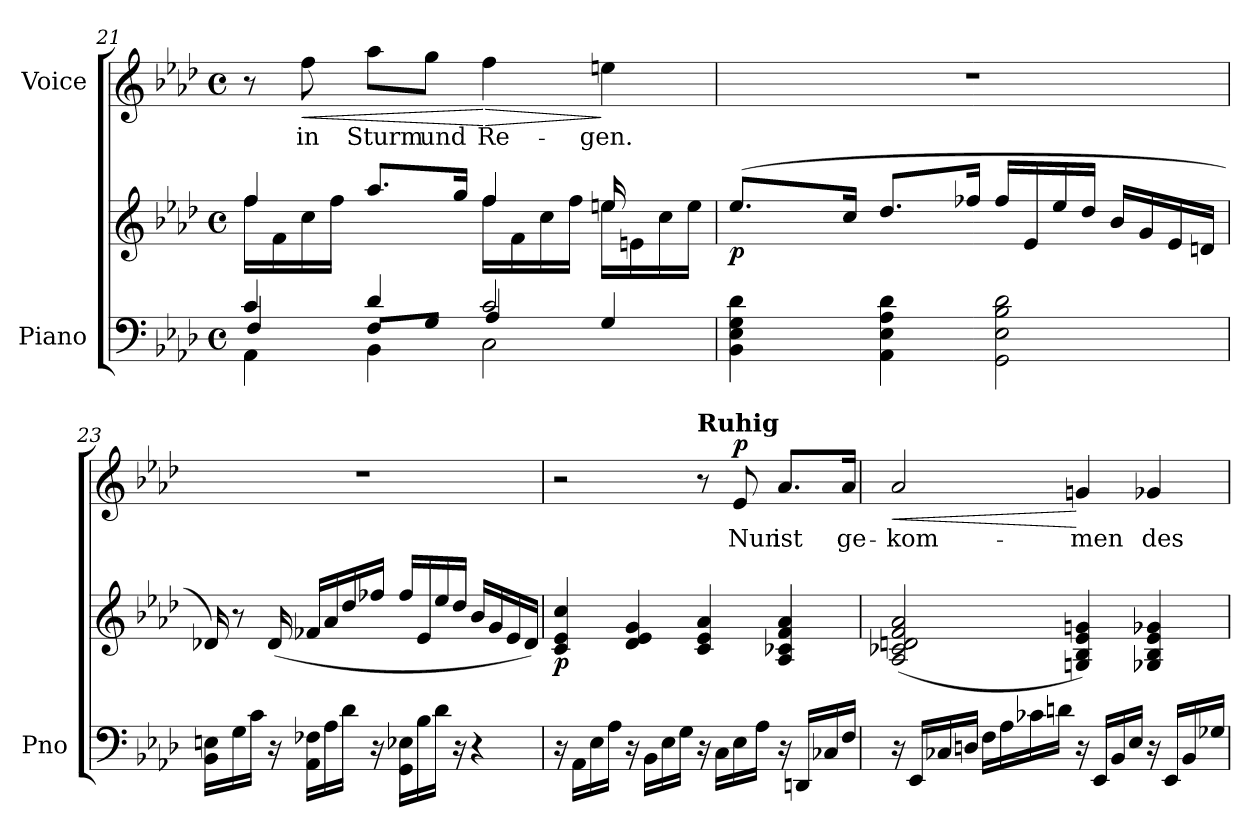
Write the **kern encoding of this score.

**kern	**kern	**dynam	**kern	**text	**dynam
*part2	*part2	*part2	*part1	*part1	*part1
*staff3	*staff2	*staff2/3	*staff1	*staff1	*staff1
*I"Piano	*	*	*I"Voice	*	*
*I'Pno	*	*	*	*	*
*clefF4	*clefG2	*	*clefG2	*	*
*k[b-e-a-d-]	*k[b-e-a-d-]	*	*k[b-e-a-d-]	*	*
*M4/4	*M4/4	*	*M4/4	*	*
*met(c)	*met(c)	*	*met(c)	*	*
=21	=21	=21	=21	=21	=21
*^	*^	*	*	*	*
*	*^	*	*	*	*	*	*
4c/	4F/	4AA-\	4ff/	16ff\LL	.	8r	.	.
.	.	.	.	16f\	.	.	.	.
!	!	!	!	!	!	!	!LO:LY:b	!LO:HP:b
.	.	.	.	16cc\	.	8ff\	in	<
.	.	.	.	16ff\JJ	.	.	.	.
!	!	!	!	!	!	!	!LO:LY:b	!
4d-/	8F/L	4BB-\	8.aa-/L	16aa-\LLyy	.	8aa-\L	Sturm	.
.	.	.	.	16a-\	.	.	.	.
!	!	!	!	!	!	!	!LO:LY:b	!
.	8G/J	.	.	16dd-\	.	8gg\J	und	.
.	.	.	16gg/Jk	16g\JJ	.	.	.	.
!	!	!	!	!	!	!	!LO:LY:b	!LO:HP:n=1:b
2c/	4A-/	2C\	4ff/	16ff\LL	.	4ff\	Re-	[ >
.	.	.	.	16f\	.	.	.	.
.	.	.	.	16cc\	.	.	.	.
.	.	.	.	16ff\JJ	.	.	.	.
!	!	!	!	!	!	!	!LO:LY:b	!
.	4G/	.	16een/	16ee\LL	.	4een\	-gen.	]
.	.	.	8.ryy	16en\	.	.	.	.
.	.	.	.	16cc\	.	.	.	.
.	.	.	.	16ee\JJ	.	.	.	.
*v	*v	*v	*	*	*	*	*	*
!!LO:LB:g=z
=22	=22	=22	=22	=22	=22	=22
!	!	!	!LO:DY:b	!	!	!
4BB-\ 4E-\ 4G\ 4d-\	(>8.ee-/L	16ee-X\LLyy	p	1r	.	.
.	.	16e-X\	.	.	.	.
.	.	16g\	.	.	.	.
.	16cc/Jk	16cc\JJ	.	.	.	.
4AA-\ 4E-\ 4A-\ 4d-\	8.dd-/L	16dd-\LLyy	.	.	.	.
.	.	16e-\	.	.	.	.
.	.	16a-\	.	.	.	.
.	16ff-X/Jk	16ff-\JJ	.	.	.	.
2GG\ 2E-\ 2B-\ 2d-\	16ff-/LL	2ryy	.	.	.	.
.	16e-/	.	.	.	.	.
.	16ee-/	.	.	.	.	.
.	16dd-/JJ	.	.	.	.	.
.	16b-/LL	.	.	.	.	.
.	16g/	.	.	.	.	.
.	16e-/	.	.	.	.	.
.	16dn/JJ	.	.	.	.	.
*	*v	*v	*	*	*	*
=23	=23	=23	=23	=23	=23
16BB-\ 16En\LL	16d-X/)	.	1r	.	.
16G\	8r	.	.	.	.
16c\JJ	.	.	.	.	.
16r	(<16d-/	.	.	.	.
16AA-\ 16F-X\LL	16f-X/LL	.	.	.	.
16A-\	16a-/	.	.	.	.
16d-\JJ	16dd-/	.	.	.	.
16r	16ff-X/JJ	.	.	.	.
16GG\ 16E-X\LL	16ff-/LL	.	.	.	.
16B-\	16e-/	.	.	.	.
16d-\JJ	16ee-/	.	.	.	.
16r	16dd-/JJ	.	.	.	.
4r	16b-/LL	.	.	.	.
.	16g/	.	.	.	.
.	16e-/	.	.	.	.
.	16d-/JJ)	.	.	.	.
=24	=24	=24	=24	=24	=24
!	!	!	!LO:TX:b:B:t=Ruhig	!	!
!	!	!LO:DY:b	!	!	!
*	*	*	*^	*	*
16r	4c/ 4e-/ 4cc/	p	2r	4ryy	.	.
16AA-\LL	.	.	.	.	.	.
16E-\	.	.	.	.	.	.
16A-\JJ	.	.	.	.	.	.
*	*	*	*MM100	*	*	*
16r	4d-/ 4e-/ 4g/	.	.	2.ryy	.	.
16BB-\LL	.	.	.	.	.	.
16E-\	.	.	.	.	.	.
16G\JJ	.	.	.	.	.	.
!	!	!	!LO:TX:a:B:t=Ruhig	!	!	!
16r	4c/ 4e-/ 4a-/	.	8r	.	.	.
16C\LL	.	.	.	.	.	.
!	!	!	!	!	!LO:LY:b	!LO:DY:a
16E-\	.	.	8e-/	.	Nun	p
16A-\JJ	.	.	.	.	.	.
!	!	!	!	!	!LO:LY:b	!
16r	4A-/ 4c-X/ 4f/ 4a-/	.	8.a-/L	.	ist	.
16DDn/LL	.	.	.	.	.	.
16C-X/	.	.	.	.	.	.
!	!	!	!	!	!LO:LY:b	!
16F/JJ	.	.	16a-/Jk	.	ge-	.
!!LO:LB:g=z
=25	=25	=25	=25	=25	=25	=25
!	!	!	!	!	!LO:LY:b	!LO:HP:b
*	*	*	*v	*v	*	*
16r	(>2A-/ 2c-X/ 2dn/ 2f/ 2a-/	.	2a-/	-kom-	<
16EE-/LL	.	.	.	.	.
16C-X/	.	.	.	.	.
16Dn/JJ	.	.	.	.	.
16F\LL	.	.	.	.	.
16A-\	.	.	.	.	.
16c-X\	.	.	.	.	.
16dn\JJ	.	.	.	.	.
!	!	!	!	!LO:LY:b	!
16r	4Gn/ 4B-/ 4e-/ 4gn/)	.	4gn/	-men	[
16EE-/LL	.	.	.	.	.
16BB-/	.	.	.	.	.
16E-/JJ	.	.	.	.	.
!	!	!	!	!LO:LY:b	!
16r	4G-X/ 4B-/ 4e-/ 4g-X/	.	4g-X/	des	.
16EE-/LL	.	.	.	.	.
16BB-/	.	.	.	.	.
16G-X/JJ	.	.	.	.	.
=	=	=	=	=	=
*-	*-	*-	*-	*-	*-
